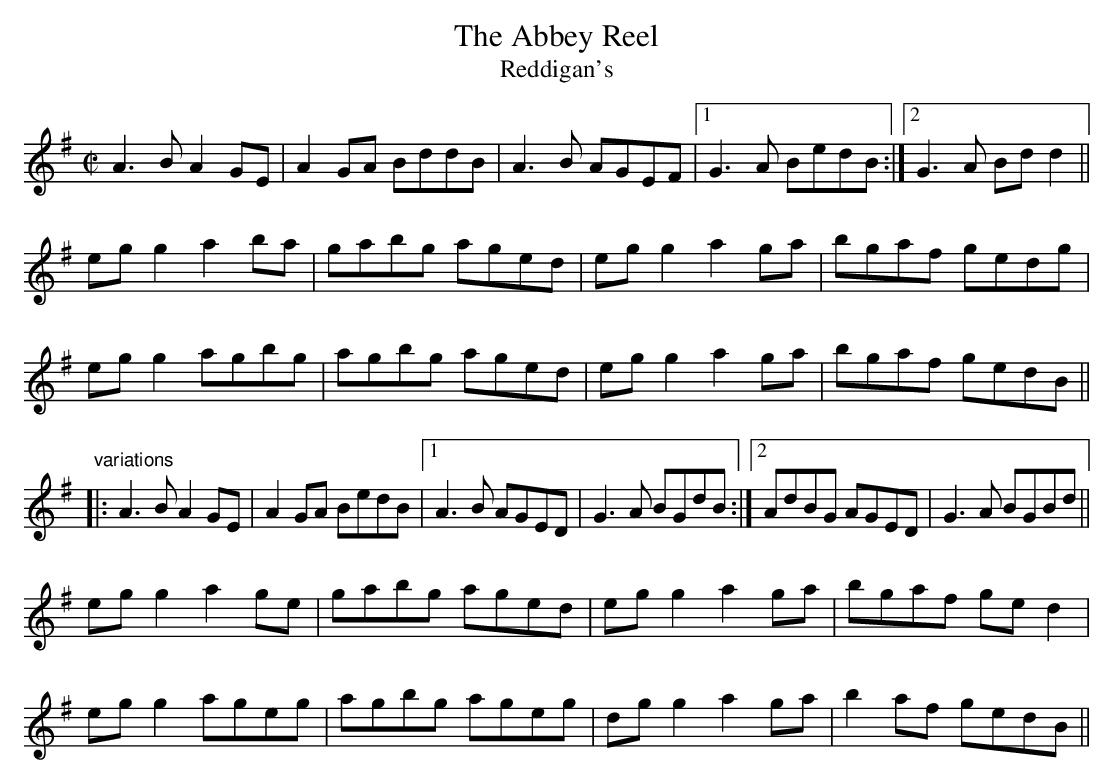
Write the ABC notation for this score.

X:1
T:Abbey Reel, The
T:Reddigan's
M:C|
K:Ador
A3B A2GE|A2GA BddB|A3B AGEF|1 G3A BedB:|2 G3A Bdd2||
egg2 a2ba|gabg aged|egg2 a2ga|bgaf gedg|
egg2 agbg|agbg aged|egg2 a2ga|bgaf gedB||
"variations"
|:A3B A2GE|A2GA BedB|1 A3B AGED|G3A BGdB:|2 AdBG AGED|G3A BGBd||
egg2 a2ge|gabg aged|egg2 a2ga|bgaf ged2|
egg2 ageg|agbg ageg|dgg2 a2ga|b2af gedB||
